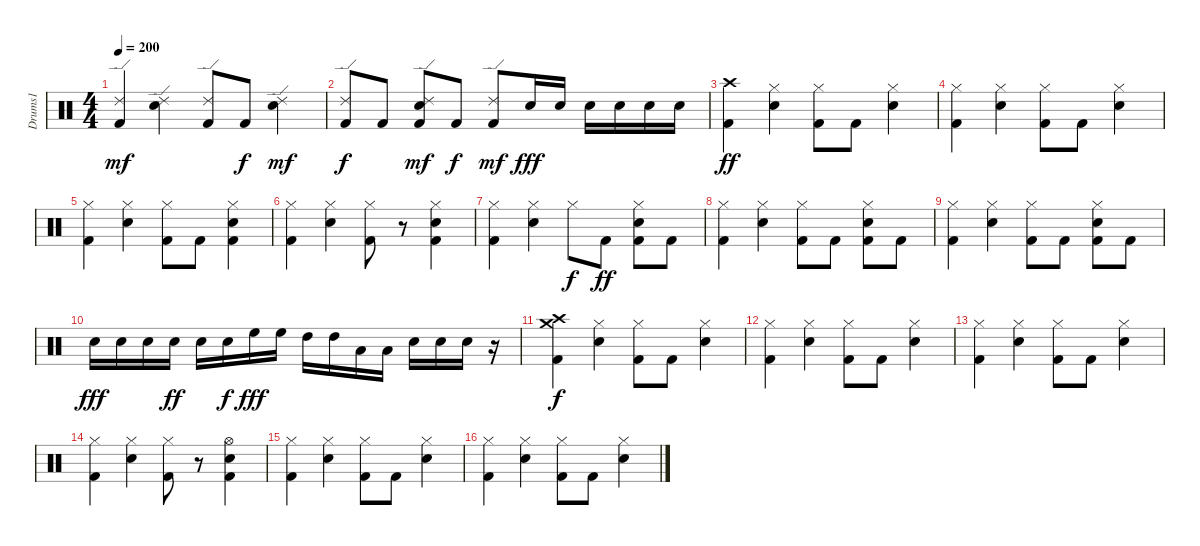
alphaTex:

\track ("Drums1" "Drums1") {instrument percussion}
\staff {score}
\articulation defaults
\ts (4 4)
\tempo 200
\clef neutral
\ks c
("Ride (edge) 2" "Kick (hit) 2").4{dy mf} ("Ride (edge) 2" "Snare (hit) 2").4 ("Ride (edge) 2" "Kick (hit) 2").8 "Kick (hit) 2".8{dy f} ("Ride (edge) 2" "Snare (hit) 2").4{dy mf} |
("Ride (edge) 2" "Kick (hit) 2").8{dy f} "Kick (hit) 2".8 ("Ride (edge) 2" "Snare (hit) 2" "Kick (hit) 2").8{dy mf} "Kick (hit) 2".8{dy f} ("Ride (edge) 2" "Kick (hit) 2").8{dy mf} "Snare (hit) 2".16{dy fff} "Snare (hit) 2".16 "Snare (hit) 2".16 "Snare (hit) 2".16 "Snare (hit) 2".16 "Snare (hit) 2".16 |
("Crash high (hit)" "Kick (hit) 2").4{dy ff} ("Hi-Hat (closed)" "Snare (hit) 2").4 ("Hi-Hat (closed)" "Kick (hit) 2").8 "Kick (hit) 2".8 ("Hi-Hat (closed)" "Snare (hit) 2").4 |
("Hi-Hat (closed)" "Kick (hit) 2").4 ("Hi-Hat (closed)" "Snare (hit) 2").4 ("Hi-Hat (closed)" "Kick (hit) 2").8 "Kick (hit) 2".8 ("Hi-Hat (closed)" "Snare (hit) 2").4 |
("Hi-Hat (closed)" "Kick (hit) 2").4 ("Hi-Hat (closed)" "Snare (hit) 2").4 ("Hi-Hat (closed)" "Kick (hit) 2").8 "Kick (hit) 2".8 ("Hi-Hat (closed)" "Snare (hit) 2" "Kick (hit) 2").4 |
("Hi-Hat (closed)" "Kick (hit) 2").4 ("Hi-Hat (closed)" "Snare (hit) 2").4 ("Hi-Hat (closed)" "Kick (hit) 2").8 r.8 ("Hi-Hat (closed)" "Snare (hit) 2" "Kick (hit) 2").4 |
("Hi-Hat (closed)" "Kick (hit) 2").4 ("Hi-Hat (closed)" "Snare (hit) 2").4 "Hi-Hat (closed)".8{dy f} "Kick (hit) 2".8{dy ff} ("Hi-Hat (closed)" "Snare (hit) 2" "Kick (hit) 2").8 "Kick (hit) 2".8 |
("Hi-Hat (closed)" "Kick (hit) 2").4 ("Hi-Hat (closed)" "Snare (hit) 2").4 ("Hi-Hat (closed)" "Kick (hit) 2").8 "Kick (hit) 2".8 ("Hi-Hat (closed)" "Snare (hit) 2" "Kick (hit) 2").8 "Kick (hit) 2".8 |
("Hi-Hat (closed)" "Kick (hit) 2").4 ("Hi-Hat (closed)" "Snare (hit) 2").4 ("Hi-Hat (closed)" "Kick (hit) 2").8 "Kick (hit) 2".8 ("Hi-Hat (closed)" "Snare (hit) 2" "Kick (hit) 2").8 "Kick (hit) 2".8 |
"Snare (hit) 2".16{dy fff} "Snare (hit) 2".16 "Snare (hit) 2".16 "Snare (hit) 2".16{dy ff} "Snare (hit) 2".16 "Snare (hit) 2".16{dy f} "High Floor Tom (hit)".16{dy fff} "High Floor Tom (hit)".16 "High Tom (hit)".16 "High Tom (hit)".16 "Low Tom (hit)".16 "Low Tom (hit)".16 "Snare (hit) 2".16 "Snare (hit) 2".16 "Snare (hit) 2".16 r.16 |
("Crash high (hit)" "Crash medium (hit)" "Kick (hit) 2").4{dy f} ("Hi-Hat (closed)" "Snare (hit) 2").4 ("Hi-Hat (closed)" "Kick (hit) 2").8 "Kick (hit) 2".8 ("Hi-Hat (closed)" "Snare (hit) 2").4 |
("Hi-Hat (closed)" "Kick (hit) 2").4 ("Hi-Hat (closed)" "Snare (hit) 2").4 ("Hi-Hat (closed)" "Kick (hit) 2").8 "Kick (hit) 2".8 ("Hi-Hat (closed)" "Snare (hit) 2").4 |
("Hi-Hat (closed)" "Kick (hit) 2").4 ("Hi-Hat (closed)" "Snare (hit) 2").4 ("Hi-Hat (closed)" "Kick (hit) 2").8 "Kick (hit) 2".8 ("Hi-Hat (closed)" "Snare (hit) 2").4 |
("Hi-Hat (closed)" "Kick (hit) 2").4 ("Hi-Hat (closed)" "Snare (hit) 2").4 ("Hi-Hat (closed)" "Kick (hit) 2").8 r.8 ("Hi-Hat (open)" "Snare (hit) 2" "Kick (hit) 2").4 |
("Hi-Hat (closed)" "Kick (hit) 2").4 ("Hi-Hat (closed)" "Snare (hit) 2").4 ("Hi-Hat (closed)" "Kick (hit) 2").8 "Kick (hit) 2".8 ("Hi-Hat (closed)" "Snare (hit) 2").4 |
("Hi-Hat (closed)" "Kick (hit) 2").4 ("Hi-Hat (closed)" "Snare (hit) 2").4 ("Hi-Hat (closed)" "Kick (hit) 2").8 "Kick (hit) 2".8 ("Hi-Hat (closed)" "Snare (hit) 2").4
